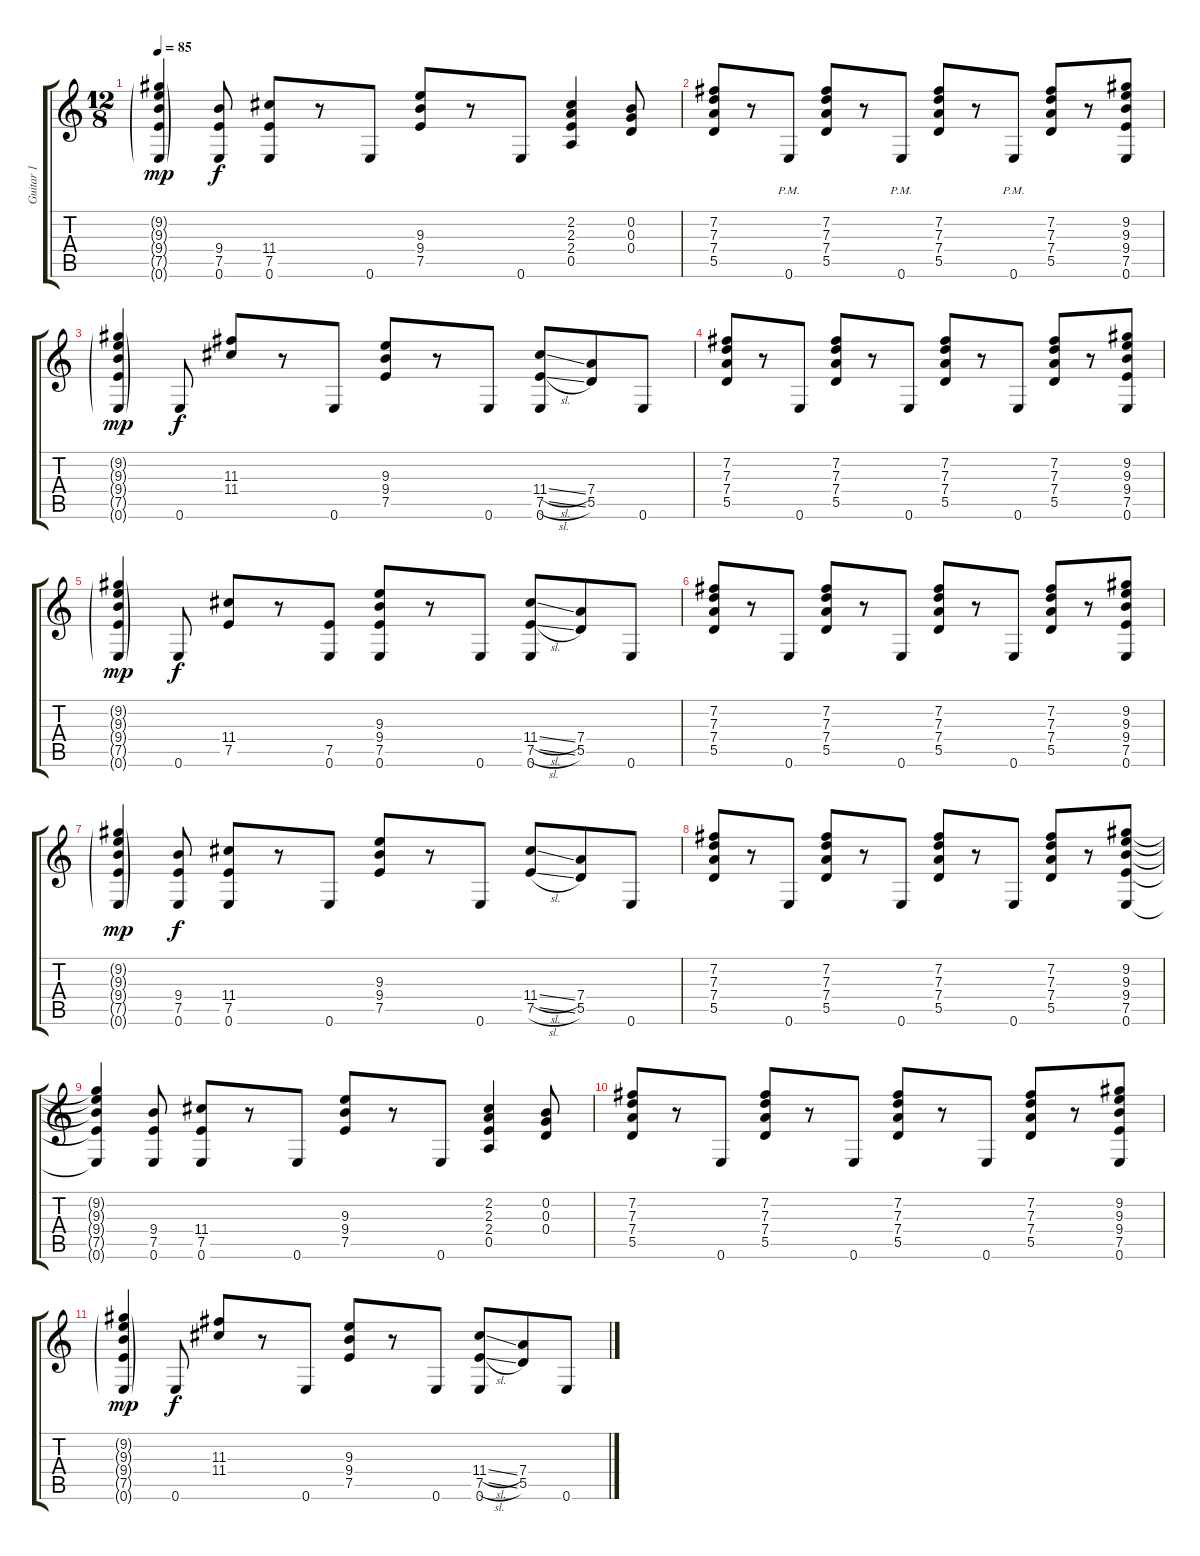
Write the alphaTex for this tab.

\track ("Guitar 1" "Guitar 1") {instrument overdrivenguitar}
\staff {score tabs}
\tuning (E4 B3 G3 D3 A2 E2) {hide}
\ts (12 8)
\tempo 85
\clef g2
\ks c
(9.2{g} 9.3{g} 9.4{g} 7.5{g} 0.6{g}).4{dy mp} (9.4 7.5 0.6).8{dy f} (11.4 7.5 0.6).8 r.8 0.6.8 (9.3 9.4 7.5).8 r.8 0.6.8 (2.2 2.3 2.4 0.5).4 (0.2 0.3 0.4).8 |
(7.2 7.3 7.4 5.5).8 r.8 0.6{pm}.8 (7.2 7.3 7.4 5.5).8 r.8 0.6{pm}.8 (7.2 7.3 7.4 5.5).8 r.8 0.6{pm}.8 (7.2 7.3 7.4 5.5).8 r.8 (9.2 9.3 9.4 7.5 0.6).8 |
(9.2{g} 9.3{g} 9.4{g} 7.5{g} 0.6{g}).4{dy mp} 0.6.8{dy f} (11.3 11.4).8 r.8 0.6.8 (9.3 9.4 7.5).8 r.8 0.6.8 (11.4{sl} 7.5{sl} 0.6).8 (7.4 5.5).8 0.6.8 |
(7.2 7.3 7.4 5.5).8 r.8 0.6.8 (7.2 7.3 7.4 5.5).8 r.8 0.6.8 (7.2 7.3 7.4 5.5).8 r.8 0.6.8 (7.2 7.3 7.4 5.5).8 r.8 (9.2 9.3 9.4 7.5 0.6).8 |
(9.2{g} 9.3{g} 9.4{g} 7.5{g} 0.6{g}).4{dy mp} 0.6.8{dy f} (11.4 7.5).8 r.8 (7.5 0.6).8 (9.3 9.4 7.5 0.6).8 r.8 0.6.8 (11.4{sl} 7.5{sl} 0.6).8 (7.4 5.5).8 0.6.8 |
(7.2 7.3 7.4 5.5).8 r.8 0.6.8 (7.2 7.3 7.4 5.5).8 r.8 0.6.8 (7.2 7.3 7.4 5.5).8 r.8 0.6.8 (7.2 7.3 7.4 5.5).8 r.8 (9.2 9.3 9.4 7.5 0.6).8 |
(9.2{g} 9.3{g} 9.4{g} 7.5{g} 0.6{g}).4{dy mp} (9.4 7.5 0.6).8{dy f} (11.4 7.5 0.6).8 r.8 0.6.8 (9.3 9.4 7.5).8 r.8 0.6.8 (11.4{sl} 7.5{sl}).8 (7.4 5.5).8 0.6.8 |
(7.2 7.3 7.4 5.5).8 r.8 0.6.8 (7.2 7.3 7.4 5.5).8 r.8 0.6.8 (7.2 7.3 7.4 5.5).8 r.8 0.6.8 (7.2 7.3 7.4 5.5).8 r.8 (9.2 9.3 9.4 7.5 0.6).8 |
(9.2{t} 9.3{t} 9.4{t} 7.5{t} 0.6{t}).4 (9.4 7.5 0.6).8 (11.4 7.5 0.6).8 r.8 0.6.8 (9.3 9.4 7.5).8 r.8 0.6.8 (2.2 2.3 2.4 0.5).4 (0.2 0.3 0.4).8 |
(7.2 7.3 7.4 5.5).8 r.8 0.6.8 (7.2 7.3 7.4 5.5).8 r.8 0.6.8 (7.2 7.3 7.4 5.5).8 r.8 0.6.8 (7.2 7.3 7.4 5.5).8 r.8 (9.2 9.3 9.4 7.5 0.6).8 |
(9.2{g} 9.3{g} 9.4{g} 7.5{g} 0.6{g}).4{dy mp} 0.6.8{dy f} (11.3 11.4).8 r.8 0.6.8 (9.3 9.4 7.5).8 r.8 0.6.8 (11.4{sl} 7.5{sl} 0.6).8 (7.4 5.5).8 0.6.8
